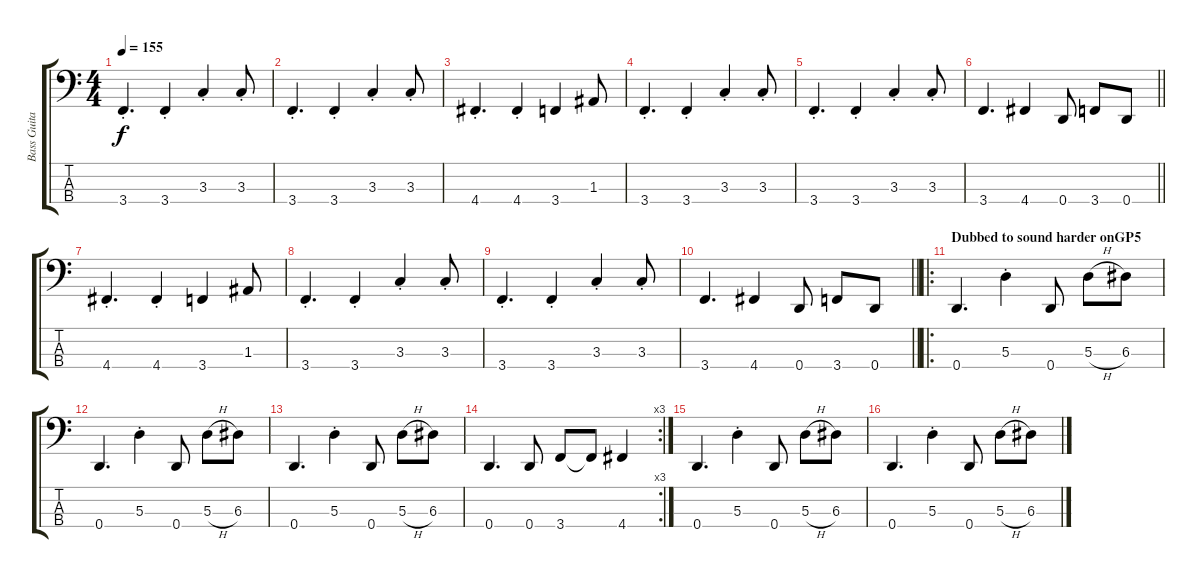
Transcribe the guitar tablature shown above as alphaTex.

\track ("Bass Guitar" "Bass Guita") {instrument electricbassfinger}
\staff {score tabs}
\tuning (G2 D2 A1 D1) {hide}
\ts (4 4)
\tempo 155
\clef f4
\ks c
3.4{st}.4{d dy f} 3.4{st}.4 3.3{st}.4 3.3{st}.8 |
3.4{st}.4{d} 3.4{st}.4 3.3{st}.4 3.3{st}.8 |
4.4{st}.4{d} 4.4{st}.4 3.4.4 1.3.8 |
3.4{st}.4{d} 3.4{st}.4 3.3{st}.4 3.3{st}.8 |
3.4{st}.4{d} 3.4{st}.4 3.3{st}.4 3.3{st}.8 |
\barLineRight lightlight
3.4.4{d} 4.4.4 0.4.8 3.4.8 0.4.8 |
4.4{st}.4{d} 4.4{st}.4 3.4.4 1.3.8 |
3.4{st}.4{d} 3.4{st}.4 3.3{st}.4 3.3{st}.8 |
3.4{st}.4{d} 3.4{st}.4 3.3{st}.4 3.3{st}.8 |
\barLineRight lightlight
3.4.4{d} 4.4.4 0.4.8 3.4.8 0.4.8 |
\ro
\section ("" "Dubbed to sound harder onGP5")
0.4.4{d} 5.3{st}.4 0.4.8 5.3{h}.8 6.3.8 |
0.4.4{d} 5.3{st}.4 0.4.8 5.3{h}.8 6.3.8 |
0.4.4{d} 5.3{st}.4 0.4.8 5.3{h}.8 6.3.8 |
\rc 3
0.4.4{d} 0.4.8 3.4.8 3.4{t}.8 4.4.4 |
0.4.4{d} 5.3{st}.4 0.4.8 5.3{h}.8 6.3.8 |
0.4.4{d} 5.3{st}.4 0.4.8 5.3{h}.8 6.3.8
